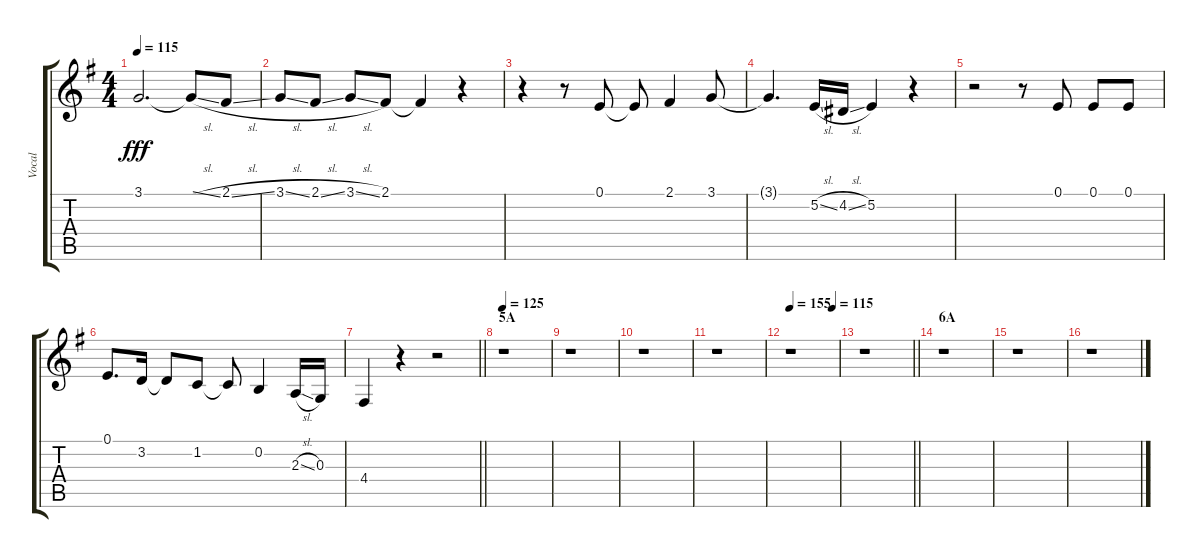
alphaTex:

\track ("Vocal" "Vocal") {instrument voiceoohs}
\staff {score tabs}
\tuning (E4 B3 G3 D3 A2 E2) {hide}
\ts (4 4)
\tempo 115
\clef g2
\ks g
3.1{t}.2{d dy fff} 3.1{sl t}.8 2.1{sl}.8 |
3.1{sl}.8 2.1{sl}.8 3.1{sl}.8 2.1.8 2.1{t}.4 r.4 |
r.4 r.8 0.1.8 0.1{t}.8 2.1.4 3.1.8 |
3.1{t}.4{d} 5.2{sl}.16 4.2{sl}.16 5.2.4 r.4 |
r.2 r.8 0.1.8 0.1.8 0.1.8 |
0.1.8{d} 3.2.16 3.2{t}.8 1.2.8 1.2{t}.8 0.2.4 2.3{sl}.16 0.3.16 |
\barLineRight lightlight
4.4.4 r.4 r.2 |
\section ("" "5A")
\tempo 125
r.1 |
r.1 |
r.1 |
r.1 |
\tempo 155
\tempo (115 0.875)
r.1 |
\barLineRight lightlight
r.1 |
\section ("" "6A")
r.1 |
r.1 |
r.1
